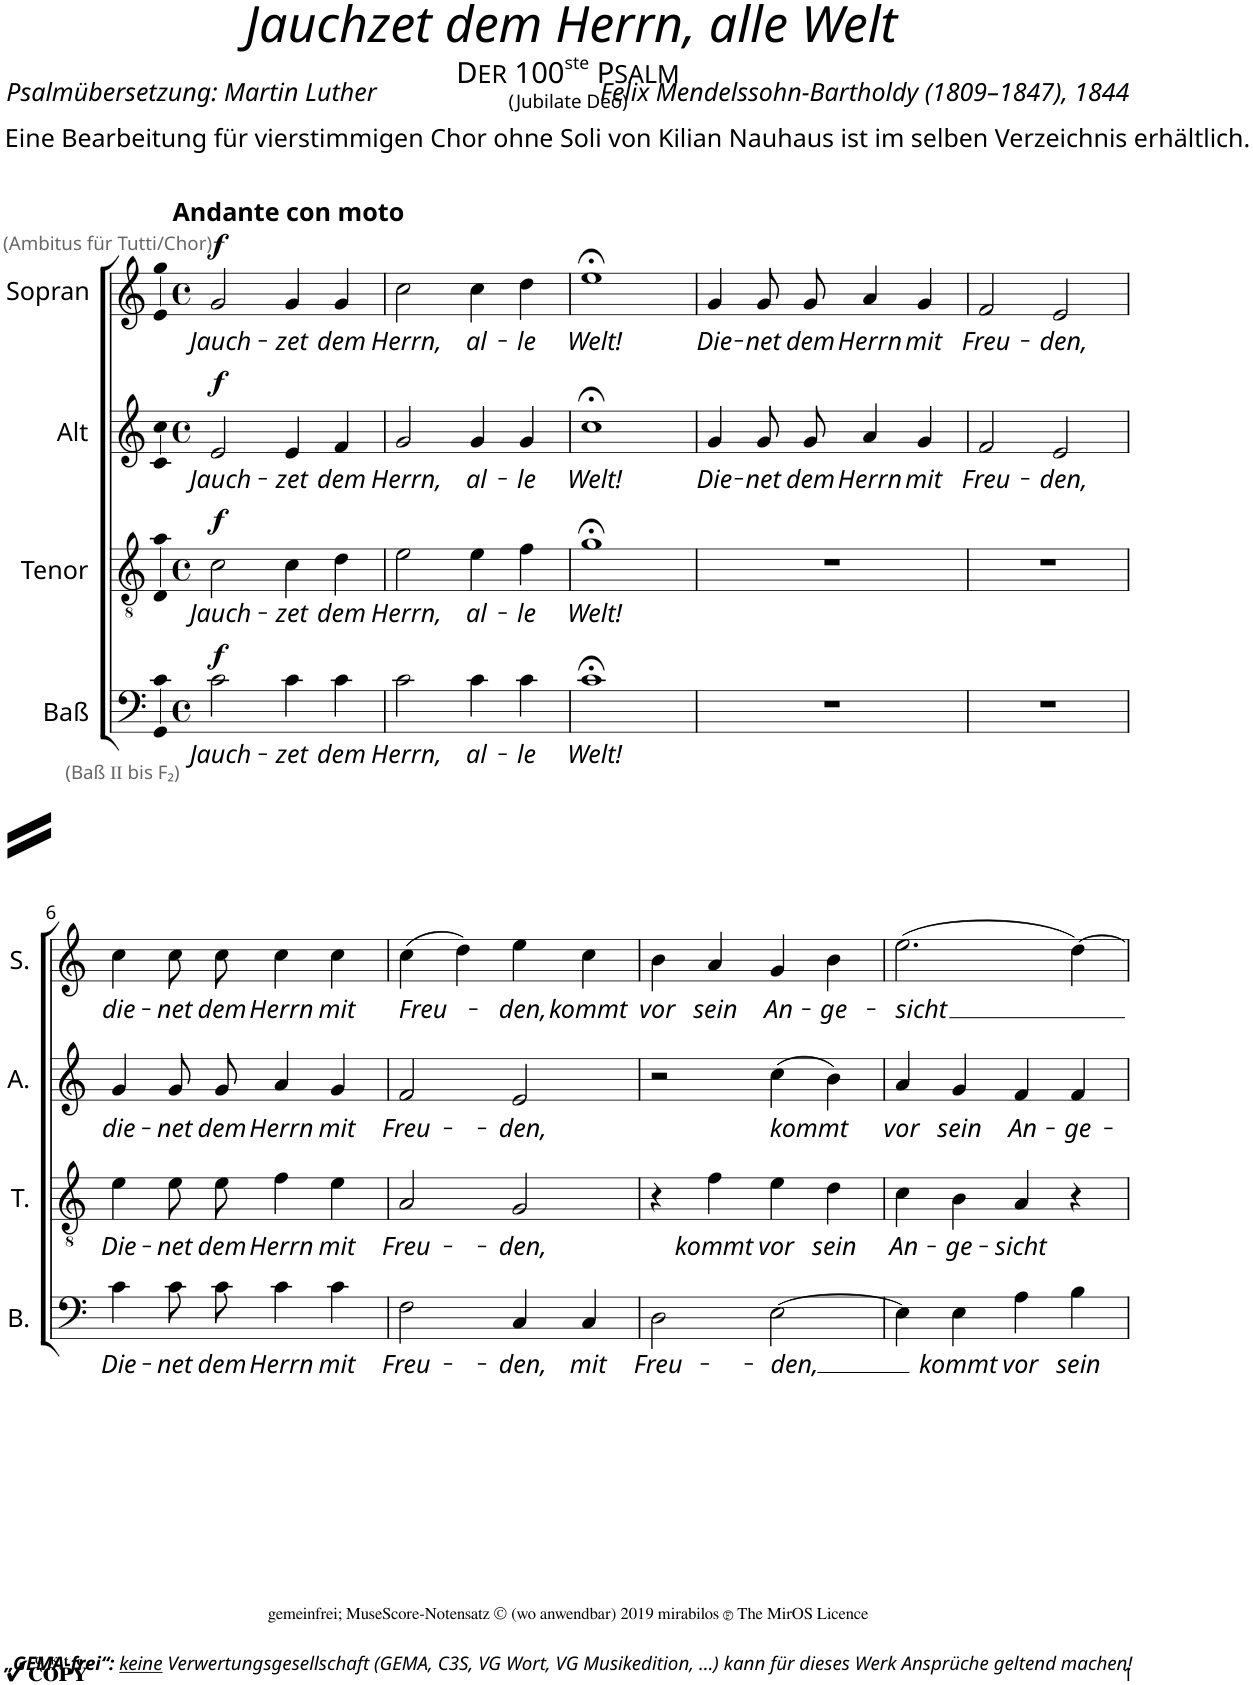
**kern	**text	**dynam	**kern	**text	**dynam	**kern	**text	**dynam	**kern	**text	**dynam
*part4	*part4	*part4	*part3	*part3	*part3	*part2	*part2	*part2	*part1	*part1	*part1
*staff4	*staff4	*staff4	*staff3	*staff3	*staff3	*staff2	*staff2	*staff2	*staff1	*staff1	*staff1
*I"Baß	*	*	*I"Tenor	*	*	*I"Alt	*	*	*I"Sopran	*	*
*I'B.	*	*	*I'T.	*	*	*I'A.	*	*	*I'S.	*	*
*clefF4	*	*	*clefGv2	*	*	*clefG2	*	*	*clefG2	*	*
*k[]	*	*	*k[]	*	*	*k[]	*	*	*k[]	*	*
*M4/4	*	*	*M4/4	*	*	*M4/4	*	*	*M4/4	*	*
*met(c)	*	*	*met(c)	*	*	*met(c)	*	*	*met(c)	*	*
=1	=1	=1	=1	=1	=1	=1	=1	=1	=1	=1	=1
!	!	!	!	!	!	!	!	!	!LO:TX:a:B:t=Andante con moto	!	!
!	!	!	!	!	!	!	!	!	!LO:TX:a:color=#666666:t=(Ambitus für Tutti/Chor)	!	!
!LO:TX:b:color=#666666:t=(Baß	!	!	!	!	!	!	!	!	!	!	!
!LO:TX:b:t=Ⅱ	!	!	!	!	!	!	!	!	!	!	!
!LO:TX:b:t=bis&nbsp;F₂)	!	!	!	!	!	!	!	!	!	!	!
!	!LO:LY:b	!LO:DY:a	!	!LO:LY:b	!LO:DY:a	!	!LO:LY:b	!LO:DY:a	!	!LO:LY:b	!LO:DY:a
2c\	Jauch-	f	2c\	Jauch-	f	2e/	Jauch-	f	2g/	Jauch-	f
!	!LO:LY:b	!	!	!LO:LY:b	!	!	!LO:LY:b	!	!	!LO:LY:b	!
4c\	-zet	.	4c\	-zet	.	4e/	-zet	.	4g/	-zet	.
!	!LO:LY:b	!	!	!LO:LY:b	!	!	!LO:LY:b	!	!	!LO:LY:b	!
4c\	dem	.	4d\	dem	.	4f/	dem	.	4g/	dem	.
=2	=2	=2	=2	=2	=2	=2	=2	=2	=2	=2	=2
!	!LO:LY:b	!	!	!LO:LY:b	!	!	!LO:LY:b	!	!	!LO:LY:b	!
2c\	Herrn,	.	2e\	Herrn,	.	2g/	Herrn,	.	2cc\	Herrn,	.
!	!LO:LY:b	!	!	!LO:LY:b	!	!	!LO:LY:b	!	!	!LO:LY:b	!
4c\	al-	.	4e\	al-	.	4g/	al-	.	4cc\	al-	.
!	!LO:LY:b	!	!	!LO:LY:b	!	!	!LO:LY:b	!	!	!LO:LY:b	!
4c\	-le	.	4f\	-le	.	4g/	-le	.	4dd\	-le	.
=3	=3	=3	=3	=3	=3	=3	=3	=3	=3	=3	=3
!	!LO:LY:b	!	!	!LO:LY:b	!	!	!LO:LY:b	!	!	!LO:LY:b	!
1c;<	Welt!	.	1g;<	Welt!	.	1cc;<	Welt!	.	1ee;<	Welt!	.
=4	=4	=4	=4	=4	=4	=4	=4	=4	=4	=4	=4
!	!	!	!	!	!	!	!LO:LY:b	!	!	!LO:LY:b	!
1r	.	.	1r	.	.	4g/	Die-	.	4g/	Die-	.
!	!	!	!	!	!	!	!LO:LY:b	!	!	!LO:LY:b	!
.	.	.	.	.	.	8g/L	-net	.	8g/L	-net	.
!	!	!	!	!	!	!	!LO:LY:b	!	!	!LO:LY:b	!
.	.	.	.	.	.	8g/J	dem	.	8g/J	dem	.
!	!	!	!	!	!	!	!LO:LY:b	!	!	!LO:LY:b	!
.	.	.	.	.	.	4a/	Herrn	.	4a/	Herrn	.
!	!	!	!	!	!	!	!LO:LY:b	!	!	!LO:LY:b	!
.	.	.	.	.	.	4g/	mit	.	4g/	mit	.
=5	=5	=5	=5	=5	=5	=5	=5	=5	=5	=5	=5
!	!	!	!	!	!	!	!LO:LY:b	!	!	!LO:LY:b	!
1r	.	.	1r	.	.	2f/	Freu-	.	2f/	Freu-	.
!	!	!	!	!	!	!	!LO:LY:b	!	!	!LO:LY:b	!
.	.	.	.	.	.	2e/	-den,	.	2e/	-den,	.
!!LO:LB:g=z
=6	=6	=6	=6	=6	=6	=6	=6	=6	=6	=6	=6
!	!LO:LY:b	!	!	!LO:LY:b	!	!	!LO:LY:b	!	!	!LO:LY:b	!
4c\	Die-	.	4e\	Die-	.	4g/	die-	.	4cc\	die-	.
!	!LO:LY:b	!	!	!LO:LY:b	!	!	!LO:LY:b	!	!	!LO:LY:b	!
8c\L	-net	.	8e\L	-net	.	8g/L	-net	.	8cc\L	-net	.
!	!LO:LY:b	!	!	!LO:LY:b	!	!	!LO:LY:b	!	!	!LO:LY:b	!
8c\J	dem	.	8e\J	dem	.	8g/J	dem	.	8cc\J	dem	.
!	!LO:LY:b	!	!	!LO:LY:b	!	!	!LO:LY:b	!	!	!LO:LY:b	!
4c\	Herrn	.	4f\	Herrn	.	4a/	Herrn	.	4cc\	Herrn	.
!	!LO:LY:b	!	!	!LO:LY:b	!	!	!LO:LY:b	!	!	!LO:LY:b	!
4c\	mit	.	4e\	mit	.	4g/	mit	.	4cc\	mit	.
=7	=7	=7	=7	=7	=7	=7	=7	=7	=7	=7	=7
!	!LO:LY:b	!	!	!LO:LY:b	!	!	!LO:LY:b	!	!	!LO:LY:b	!
2F\	Freu-	.	2A/	Freu-	.	2f/	Freu-	.	(4cc\	Freu-	.
.	.	.	.	.	.	.	.	.	4dd\)	.	.
!	!LO:LY:b	!	!	!LO:LY:b	!	!	!LO:LY:b	!	!	!LO:LY:b	!
4C/	-den,	.	2G/	-den,	.	2e/	-den,	.	4ee\	-den,	.
!	!LO:LY:b	!	!	!	!	!	!	!	!	!LO:LY:b	!
4C/	mit	.	.	.	.	.	.	.	4cc\	kommt	.
=8	=8	=8	=8	=8	=8	=8	=8	=8	=8	=8	=8
!	!LO:LY:b	!	!	!	!	!	!	!	!	!LO:LY:b	!
2D\	Freu-	.	4r	.	.	2r	.	.	4b\	vor	.
!	!	!	!	!LO:LY:b	!	!	!	!	!	!LO:LY:b	!
.	.	.	4f\	kommt	.	.	.	.	4a/	sein	.
!	!LO:LY:b	!	!	!LO:LY:b	!	!	!LO:LY:b	!	!	!LO:LY:b	!
[2E\	-den,	.	4e\	vor	.	(4cc\	kommt	.	4g/	An-	.
!	!	!	!	!LO:LY:b	!	!	!	!	!	!LO:LY:b	!
.	.	.	4d\	sein	.	4b\)	.	.	4b\	-ge-	.
=9	=9	=9	=9	=9	=9	=9	=9	=9	=9	=9	=9
!	!	!	!	!LO:LY:b	!	!	!LO:LY:b	!	!	!LO:LY:b	!
4E\]	.	.	4c\	An-	.	4a/	vor	.	(2.ee\	-sicht	.
!	!LO:LY:b	!	!	!LO:LY:b	!	!	!LO:LY:b	!	!	!	!
4E\	kommt	.	4B\	-ge-	.	4g/	sein	.	.	.	.
!	!LO:LY:b	!	!	!LO:LY:b	!	!	!LO:LY:b	!	!	!	!
4A\	vor	.	4A/	-sicht	.	4f/	An-	.	.	.	.
!	!LO:LY:b	!	!	!	!	!	!LO:LY:b	!	!	!	!
4B\	sein	.	4r	.	.	4f/	-ge-	.	[4dd\)	.	.
=	=	=	=	=	=	=	=	=	=	=	=
*-	*-	*-	*-	*-	*-	*-	*-	*-	*-	*-	*-
